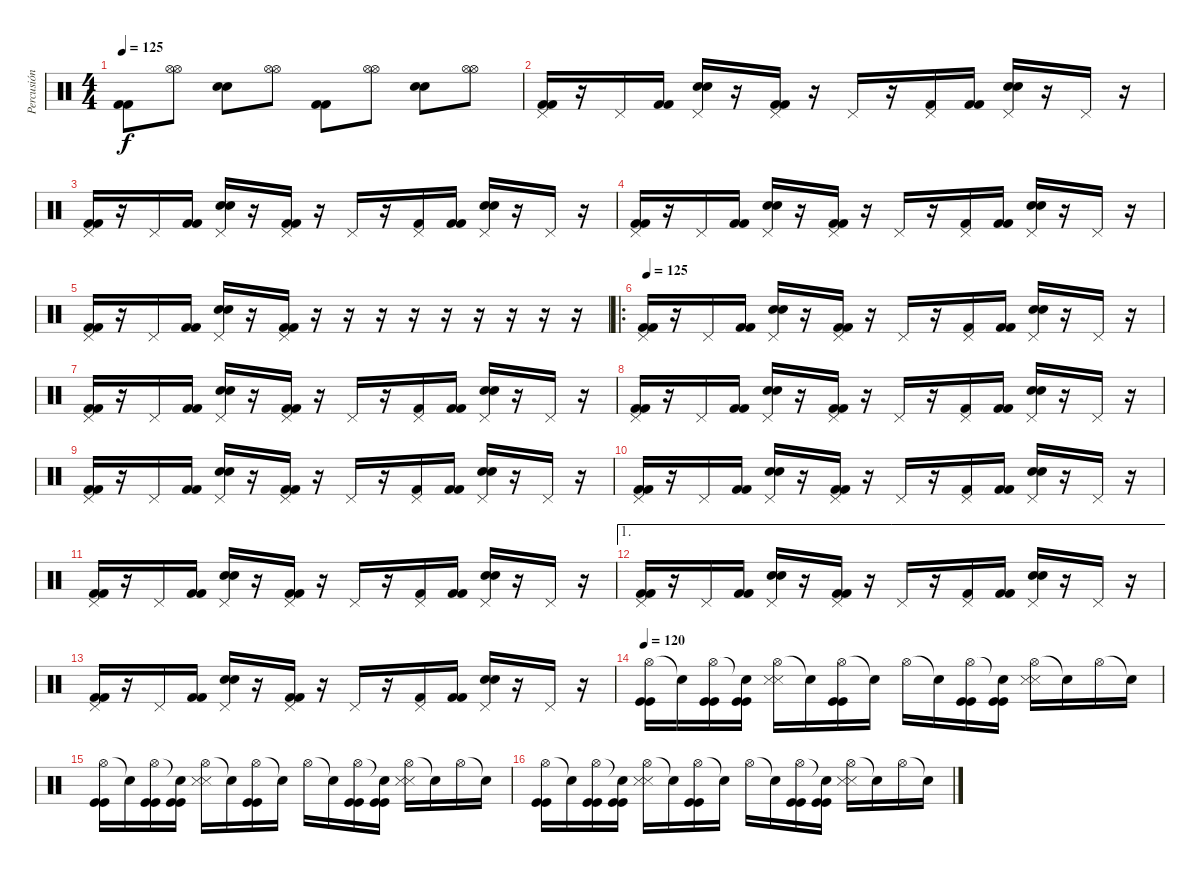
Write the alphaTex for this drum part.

\track ("Percusión" "Percusión") {instrument percussion}
\staff {score}
\articulation defaults
\ts (4 4)
\tempo 125
\clef neutral
\ks c
("Kick (hit) 2" "Kick (hit) 2").8{dy f} ("Hi-Hat (open)" "Hi-Hat (open)").8 ("Electric Snare (hit)" "Electric Snare (hit)").8 ("Hi-Hat (open)" "Hi-Hat (open)").8 ("Kick (hit) 2" "Kick (hit) 2").8 ("Hi-Hat (open)" "Hi-Hat (open)").8 ("Electric Snare (hit)" "Electric Snare (hit)").8 ("Hi-Hat (open)" "Hi-Hat (open)").8 |
("Pedal Hi-Hat (hit)" "Kick (hit) 2" "Kick (hit) 2").16 r.16 "Pedal Hi-Hat (hit)".16 ("Kick (hit) 2" "Kick (hit) 2").16 ("Pedal Hi-Hat (hit)" "Electric Snare (hit)" "Electric Snare (hit)").16 r.16 ("Pedal Hi-Hat (hit)" "Kick (hit) 2" "Kick (hit) 2").16 r.16 "Pedal Hi-Hat (hit)".16 r.16 ("Pedal Hi-Hat (hit)" "Kick (hit) 2").16 ("Kick (hit) 2" "Kick (hit) 2").16 ("Pedal Hi-Hat (hit)" "Electric Snare (hit)" "Electric Snare (hit)").16 r.16 "Pedal Hi-Hat (hit)".16 r.16 |
("Pedal Hi-Hat (hit)" "Kick (hit) 2" "Kick (hit) 2").16 r.16 "Pedal Hi-Hat (hit)".16 ("Kick (hit) 2" "Kick (hit) 2").16 ("Pedal Hi-Hat (hit)" "Electric Snare (hit)" "Electric Snare (hit)").16 r.16 ("Pedal Hi-Hat (hit)" "Kick (hit) 2" "Kick (hit) 2").16 r.16 "Pedal Hi-Hat (hit)".16 r.16 ("Pedal Hi-Hat (hit)" "Kick (hit) 2").16 ("Kick (hit) 2" "Kick (hit) 2").16 ("Pedal Hi-Hat (hit)" "Electric Snare (hit)" "Electric Snare (hit)").16 r.16 "Pedal Hi-Hat (hit)".16 r.16 |
("Pedal Hi-Hat (hit)" "Kick (hit) 2" "Kick (hit) 2").16 r.16 "Pedal Hi-Hat (hit)".16 ("Kick (hit) 2" "Kick (hit) 2").16 ("Pedal Hi-Hat (hit)" "Electric Snare (hit)" "Electric Snare (hit)").16 r.16 ("Pedal Hi-Hat (hit)" "Kick (hit) 2" "Kick (hit) 2").16 r.16 "Pedal Hi-Hat (hit)".16 r.16 ("Pedal Hi-Hat (hit)" "Kick (hit) 2").16 ("Kick (hit) 2" "Kick (hit) 2").16 ("Pedal Hi-Hat (hit)" "Electric Snare (hit)" "Electric Snare (hit)").16 r.16 "Pedal Hi-Hat (hit)".16 r.16 |
("Pedal Hi-Hat (hit)" "Kick (hit) 2" "Kick (hit) 2").16 r.16 "Pedal Hi-Hat (hit)".16 ("Kick (hit) 2" "Kick (hit) 2").16 ("Pedal Hi-Hat (hit)" "Electric Snare (hit)" "Electric Snare (hit)").16 r.16 ("Pedal Hi-Hat (hit)" "Kick (hit) 2" "Kick (hit) 2").16 r.16 r.16 r.16 r.16 r.16 r.16 r.16 r.16 r.16 |
\ro
\tempo 125
("Pedal Hi-Hat (hit)" "Kick (hit) 2" "Kick (hit) 2").16 r.16 "Pedal Hi-Hat (hit)".16 ("Kick (hit) 2" "Kick (hit) 2").16 ("Pedal Hi-Hat (hit)" "Electric Snare (hit)" "Electric Snare (hit)").16 r.16 ("Pedal Hi-Hat (hit)" "Kick (hit) 2" "Kick (hit) 2").16 r.16 "Pedal Hi-Hat (hit)".16 r.16 ("Pedal Hi-Hat (hit)" "Kick (hit) 2").16 ("Kick (hit) 2" "Kick (hit) 2").16 ("Pedal Hi-Hat (hit)" "Electric Snare (hit)" "Electric Snare (hit)").16 r.16 "Pedal Hi-Hat (hit)".16 r.16 |
("Pedal Hi-Hat (hit)" "Kick (hit) 2" "Kick (hit) 2").16 r.16 "Pedal Hi-Hat (hit)".16 ("Kick (hit) 2" "Kick (hit) 2").16 ("Pedal Hi-Hat (hit)" "Electric Snare (hit)" "Electric Snare (hit)").16 r.16 ("Pedal Hi-Hat (hit)" "Kick (hit) 2" "Kick (hit) 2").16 r.16 "Pedal Hi-Hat (hit)".16 r.16 ("Pedal Hi-Hat (hit)" "Kick (hit) 2").16 ("Kick (hit) 2" "Kick (hit) 2").16 ("Pedal Hi-Hat (hit)" "Electric Snare (hit)" "Electric Snare (hit)").16 r.16 "Pedal Hi-Hat (hit)".16 r.16 |
("Pedal Hi-Hat (hit)" "Kick (hit) 2" "Kick (hit) 2").16 r.16 "Pedal Hi-Hat (hit)".16 ("Kick (hit) 2" "Kick (hit) 2").16 ("Pedal Hi-Hat (hit)" "Electric Snare (hit)" "Electric Snare (hit)").16 r.16 ("Pedal Hi-Hat (hit)" "Kick (hit) 2" "Kick (hit) 2").16 r.16 "Pedal Hi-Hat (hit)".16 r.16 ("Pedal Hi-Hat (hit)" "Kick (hit) 2").16 ("Kick (hit) 2" "Kick (hit) 2").16 ("Pedal Hi-Hat (hit)" "Electric Snare (hit)" "Electric Snare (hit)").16 r.16 "Pedal Hi-Hat (hit)".16 r.16 |
("Pedal Hi-Hat (hit)" "Kick (hit) 2" "Kick (hit) 2").16 r.16 "Pedal Hi-Hat (hit)".16 ("Kick (hit) 2" "Kick (hit) 2").16 ("Pedal Hi-Hat (hit)" "Electric Snare (hit)" "Electric Snare (hit)").16 r.16 ("Pedal Hi-Hat (hit)" "Kick (hit) 2" "Kick (hit) 2").16 r.16 "Pedal Hi-Hat (hit)".16 r.16 ("Pedal Hi-Hat (hit)" "Kick (hit) 2").16 ("Kick (hit) 2" "Kick (hit) 2").16 ("Pedal Hi-Hat (hit)" "Electric Snare (hit)" "Electric Snare (hit)").16 r.16 "Pedal Hi-Hat (hit)".16 r.16 |
("Pedal Hi-Hat (hit)" "Kick (hit) 2" "Kick (hit) 2").16 r.16 "Pedal Hi-Hat (hit)".16 ("Kick (hit) 2" "Kick (hit) 2").16 ("Pedal Hi-Hat (hit)" "Electric Snare (hit)" "Electric Snare (hit)").16 r.16 ("Pedal Hi-Hat (hit)" "Kick (hit) 2" "Kick (hit) 2").16 r.16 "Pedal Hi-Hat (hit)".16 r.16 ("Pedal Hi-Hat (hit)" "Kick (hit) 2").16 ("Kick (hit) 2" "Kick (hit) 2").16 ("Pedal Hi-Hat (hit)" "Electric Snare (hit)" "Electric Snare (hit)").16 r.16 "Pedal Hi-Hat (hit)".16 r.16 |
("Pedal Hi-Hat (hit)" "Kick (hit) 2" "Kick (hit) 2").16 r.16 "Pedal Hi-Hat (hit)".16 ("Kick (hit) 2" "Kick (hit) 2").16 ("Pedal Hi-Hat (hit)" "Electric Snare (hit)" "Electric Snare (hit)").16 r.16 ("Pedal Hi-Hat (hit)" "Kick (hit) 2" "Kick (hit) 2").16 r.16 "Pedal Hi-Hat (hit)".16 r.16 ("Pedal Hi-Hat (hit)" "Kick (hit) 2").16 ("Kick (hit) 2" "Kick (hit) 2").16 ("Pedal Hi-Hat (hit)" "Electric Snare (hit)" "Electric Snare (hit)").16 r.16 "Pedal Hi-Hat (hit)".16 r.16 |
\ae 1
("Pedal Hi-Hat (hit)" "Kick (hit) 2" "Kick (hit) 2").16 r.16 "Pedal Hi-Hat (hit)".16 ("Kick (hit) 2" "Kick (hit) 2").16 ("Pedal Hi-Hat (hit)" "Electric Snare (hit)" "Electric Snare (hit)").16 r.16 ("Pedal Hi-Hat (hit)" "Kick (hit) 2" "Kick (hit) 2").16 r.16 "Pedal Hi-Hat (hit)".16 r.16 ("Pedal Hi-Hat (hit)" "Kick (hit) 2").16 ("Kick (hit) 2" "Kick (hit) 2").16 ("Pedal Hi-Hat (hit)" "Electric Snare (hit)" "Electric Snare (hit)").16 r.16 "Pedal Hi-Hat (hit)".16 r.16 |
("Pedal Hi-Hat (hit)" "Kick (hit) 2" "Kick (hit) 2").16 r.16 "Pedal Hi-Hat (hit)".16 ("Kick (hit) 2" "Kick (hit) 2").16 ("Pedal Hi-Hat (hit)" "Electric Snare (hit)" "Electric Snare (hit)").16 r.16 ("Pedal Hi-Hat (hit)" "Kick (hit) 2" "Kick (hit) 2").16 r.16 "Pedal Hi-Hat (hit)".16 r.16 ("Pedal Hi-Hat (hit)" "Kick (hit) 2").16 ("Kick (hit) 2" "Kick (hit) 2").16 ("Pedal Hi-Hat (hit)" "Electric Snare (hit)" "Electric Snare (hit)").16 r.16 "Pedal Hi-Hat (hit)".16 r.16 |
\tempo 120
("Hi-Hat (open)" "Kick (hit)" "Kick (hit)").16 "Snare (hit)"{t}.16 ("Hi-Hat (open)" "Kick (hit)" "Kick (hit)").16 ("Snare (hit)"{t} "Kick (hit)" "Kick (hit)").16 ("Hi-Hat (open)" "Snare (side stick) 3" "Snare (side stick) 3").16 "Snare (hit)"{t}.16 ("Hi-Hat (open)" "Kick (hit)" "Kick (hit)").16 "Snare (hit)"{t}.16 "Hi-Hat (open)".16 "Snare (hit)"{t}.16 ("Hi-Hat (open)" "Kick (hit)" "Kick (hit)").16 ("Snare (hit)"{t} "Kick (hit)" "Kick (hit)").16 ("Hi-Hat (open)" "Snare (side stick) 3" "Snare (side stick) 3").16 "Snare (hit)"{t}.16 "Hi-Hat (open)".16 "Snare (hit)"{t}.16 |
("Hi-Hat (open)" "Kick (hit)" "Kick (hit)").16 "Snare (hit)"{t}.16 ("Hi-Hat (open)" "Kick (hit)" "Kick (hit)").16 ("Snare (hit)"{t} "Kick (hit)" "Kick (hit)").16 ("Hi-Hat (open)" "Snare (side stick) 3" "Snare (side stick) 3").16 "Snare (hit)"{t}.16 ("Hi-Hat (open)" "Kick (hit)" "Kick (hit)").16 "Snare (hit)"{t}.16 "Hi-Hat (open)".16 "Snare (hit)"{t}.16 ("Hi-Hat (open)" "Kick (hit)" "Kick (hit)").16 ("Snare (hit)"{t} "Kick (hit)" "Kick (hit)").16 ("Hi-Hat (open)" "Snare (side stick) 3" "Snare (side stick) 3").16 "Snare (hit)"{t}.16 "Hi-Hat (open)".16 "Snare (hit)"{t}.16 |
("Hi-Hat (open)" "Kick (hit)" "Kick (hit)").16 "Snare (hit)"{t}.16 ("Hi-Hat (open)" "Kick (hit)" "Kick (hit)").16 ("Snare (hit)"{t} "Kick (hit)" "Kick (hit)").16 ("Hi-Hat (open)" "Snare (side stick) 3" "Snare (side stick) 3").16 "Snare (hit)"{t}.16 ("Hi-Hat (open)" "Kick (hit)" "Kick (hit)").16 "Snare (hit)"{t}.16 "Hi-Hat (open)".16 "Snare (hit)"{t}.16 ("Hi-Hat (open)" "Kick (hit)" "Kick (hit)").16 ("Snare (hit)"{t} "Kick (hit)" "Kick (hit)").16 ("Hi-Hat (open)" "Snare (side stick) 3" "Snare (side stick) 3").16 "Snare (hit)"{t}.16 "Hi-Hat (open)".16 "Snare (hit)"{t}.16
